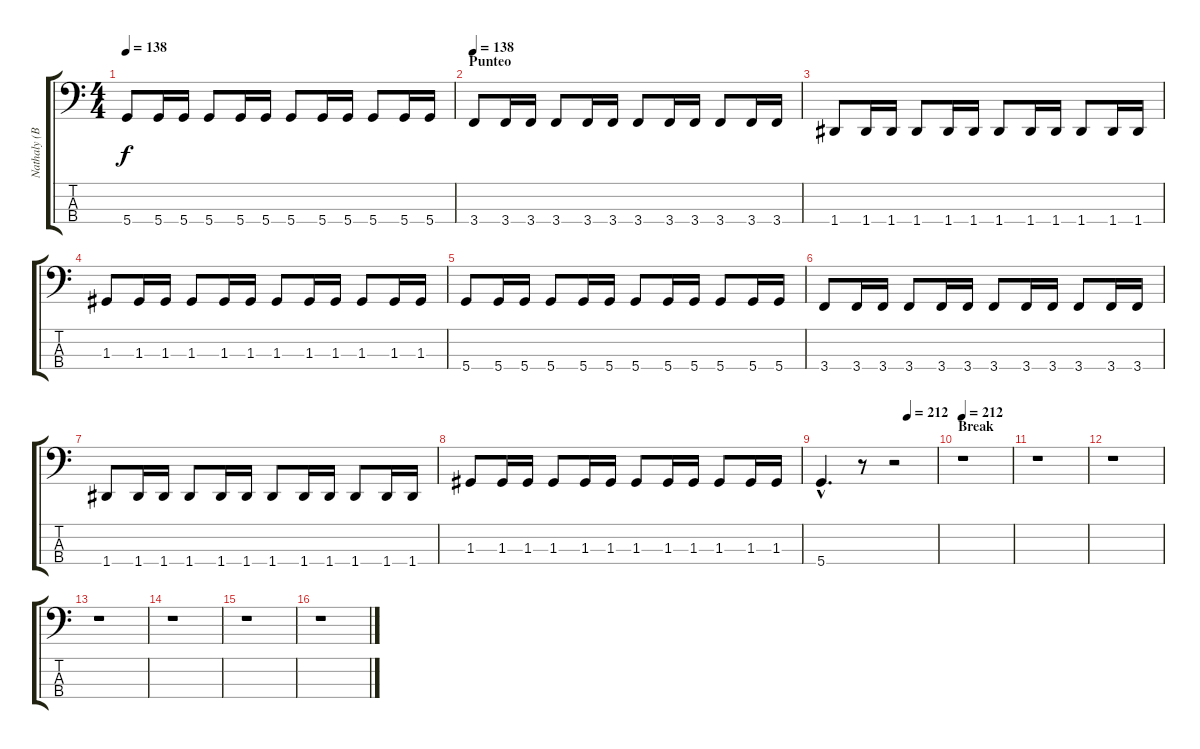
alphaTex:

\track ("Nathaly (Bass)" "Nathaly (B") {instrument electricbassfinger}
\staff {score tabs}
\tuning (F2 C2 G1 D1) {hide}
\ts (4 4)
\tempo 138
\clef f4
\ks c
5.4.8{dy f} 5.4.16 5.4.16 5.4.8 5.4.16 5.4.16 5.4.8 5.4.16 5.4.16 5.4.8 5.4.16 5.4.16 |
\section ("" "Punteo")
\tempo 138
3.4.8 3.4.16 3.4.16 3.4.8 3.4.16 3.4.16 3.4.8 3.4.16 3.4.16 3.4.8 3.4.16 3.4.16 |
1.4.8 1.4.16 1.4.16 1.4.8 1.4.16 1.4.16 1.4.8 1.4.16 1.4.16 1.4.8 1.4.16 1.4.16 |
1.3.8 1.3.16 1.3.16 1.3.8 1.3.16 1.3.16 1.3.8 1.3.16 1.3.16 1.3.8 1.3.16 1.3.16 |
5.4.8 5.4.16 5.4.16 5.4.8 5.4.16 5.4.16 5.4.8 5.4.16 5.4.16 5.4.8 5.4.16 5.4.16 |
3.4.8 3.4.16 3.4.16 3.4.8 3.4.16 3.4.16 3.4.8 3.4.16 3.4.16 3.4.8 3.4.16 3.4.16 |
1.4.8 1.4.16 1.4.16 1.4.8 1.4.16 1.4.16 1.4.8 1.4.16 1.4.16 1.4.8 1.4.16 1.4.16 |
1.3.8 1.3.16 1.3.16 1.3.8 1.3.16 1.3.16 1.3.8 1.3.16 1.3.16 1.3.8 1.3.16 1.3.16 |
\tempo (212 0.75)
5.4{hac}.4{d} r.8 r.2 |
\section ("" "Break")
\tempo 212
r.1 |
r.1 |
r.1 |
r.1 |
r.1 |
r.1 |
r.1
